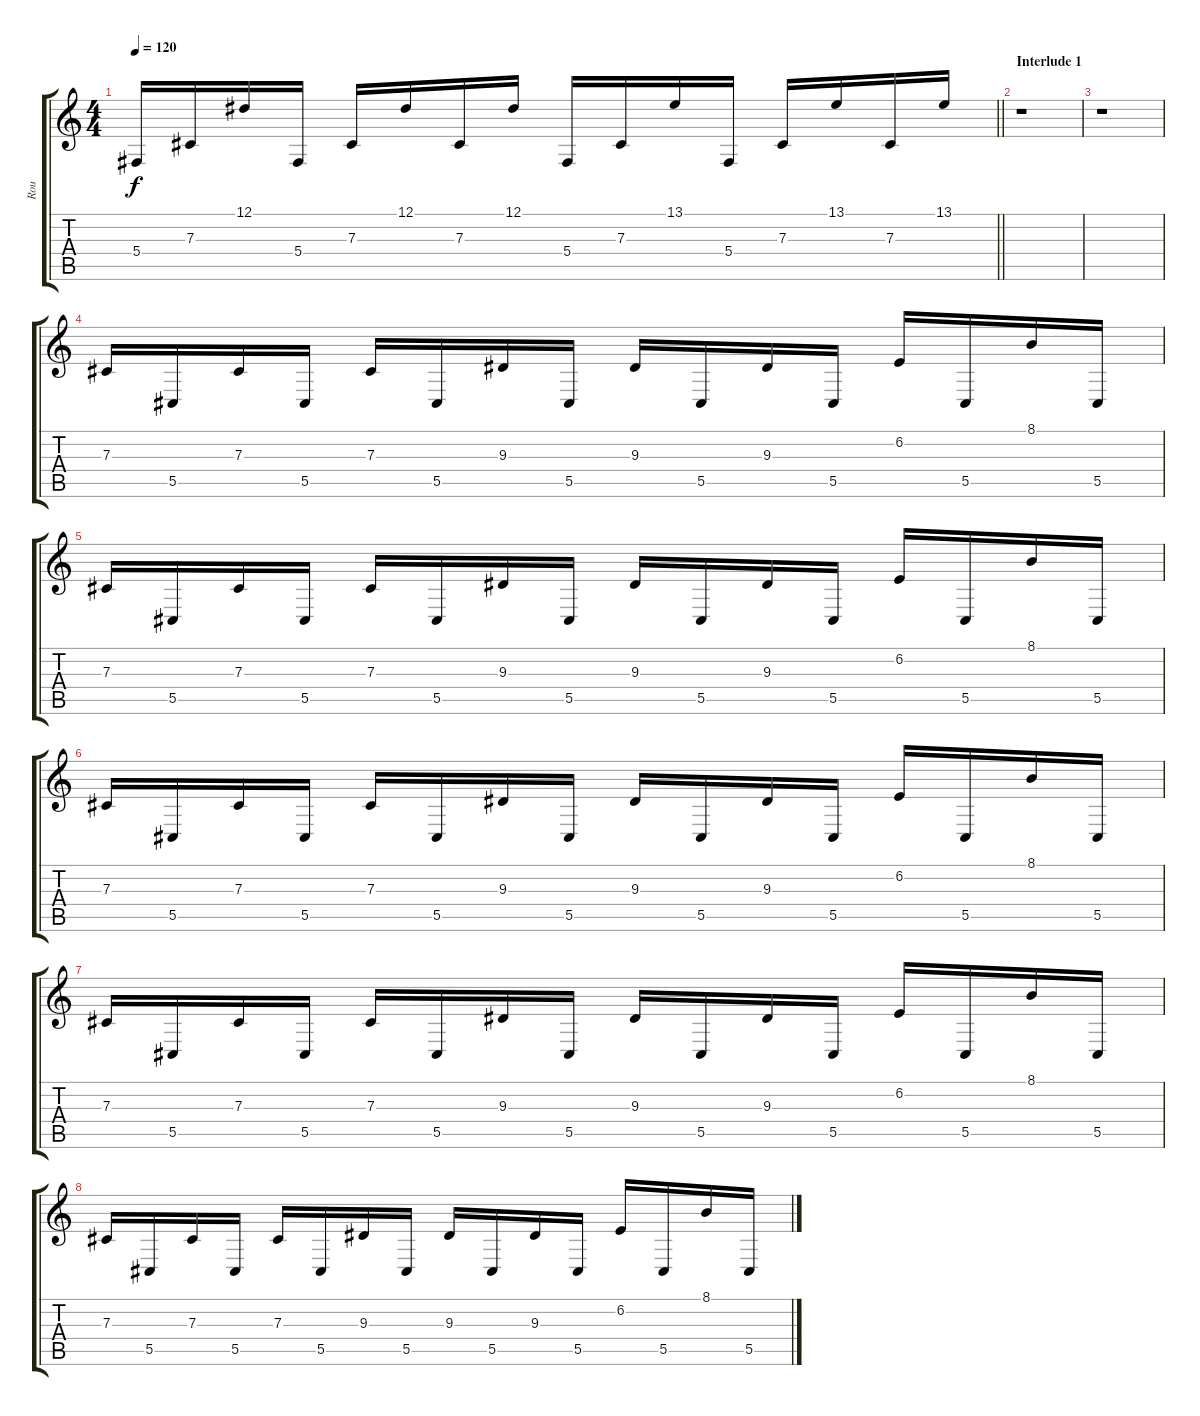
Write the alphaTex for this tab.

\track ("Rou" "Rou") {instrument lead1square}
\staff {score tabs}
\tuning (Eb4 Bb3 Gb3 Db3 Ab2 Db2) {hide}
\ts (4 4)
\tempo 120
\clef g2
\barLineRight lightlight
\ks c
5.4.16{dy f} 7.3.16 12.1.16 5.4.16 7.3.16 12.1.16 7.3.16 12.1.16 5.4.16 7.3.16 13.1.16 5.4.16 7.3.16 13.1.16 7.3.16 13.1.16 |
\section ("" "Interlude 1")
r.1 |
r.1 |
7.3.16 5.5.16 7.3.16 5.5.16 7.3.16 5.5.16 9.3.16 5.5.16 9.3.16 5.5.16 9.3.16 5.5.16 6.2.16 5.5.16 8.1.16 5.5.16 |
7.3.16 5.5.16 7.3.16 5.5.16 7.3.16 5.5.16 9.3.16 5.5.16 9.3.16 5.5.16 9.3.16 5.5.16 6.2.16 5.5.16 8.1.16 5.5.16 |
7.3.16 5.5.16 7.3.16 5.5.16 7.3.16 5.5.16 9.3.16 5.5.16 9.3.16 5.5.16 9.3.16 5.5.16 6.2.16 5.5.16 8.1.16 5.5.16 |
7.3.16 5.5.16 7.3.16 5.5.16 7.3.16 5.5.16 9.3.16 5.5.16 9.3.16 5.5.16 9.3.16 5.5.16 6.2.16 5.5.16 8.1.16 5.5.16 |
7.3.16 5.5.16 7.3.16 5.5.16 7.3.16 5.5.16 9.3.16 5.5.16 9.3.16 5.5.16 9.3.16 5.5.16 6.2.16 5.5.16 8.1.16 5.5.16
